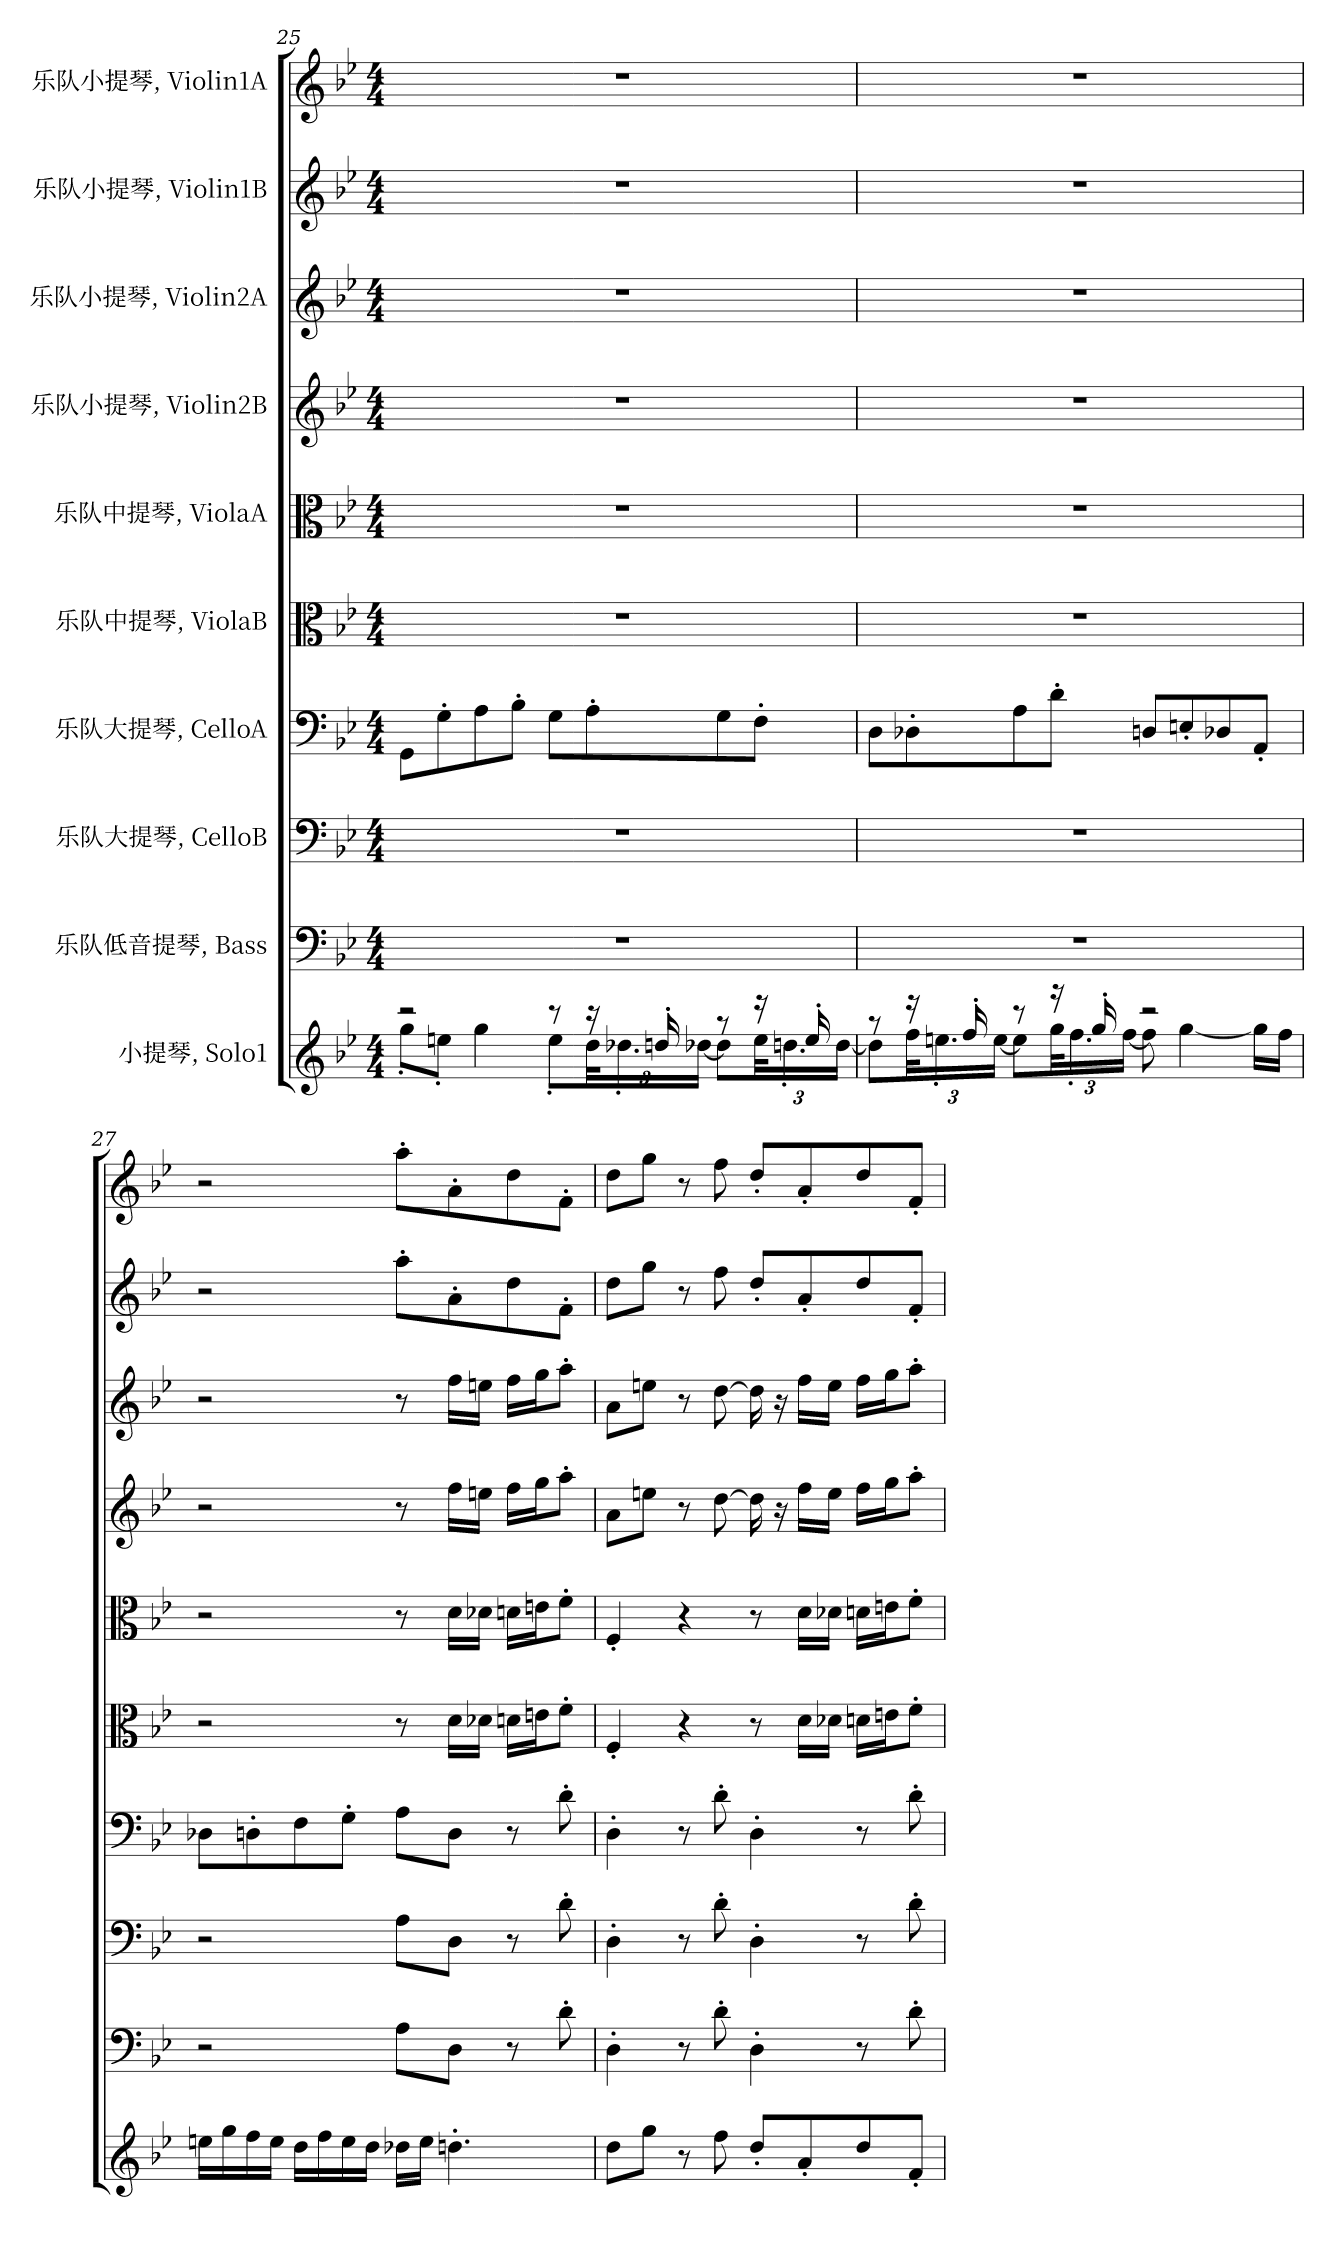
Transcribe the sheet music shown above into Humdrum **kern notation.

**kern	**kern	**kern	**kern	**kern	**kern	**kern	**kern	**kern	**kern
*part10	*part9	*part8	*part7	*part6	*part5	*part4	*part3	*part2	*part1
*staff10	*staff9	*staff8	*staff7	*staff6	*staff5	*staff4	*staff3	*staff2	*staff1
*I"小提琴, Solo1	*I"乐队低音提琴, Bass	*I"乐队大提琴, CelloB	*I"乐队大提琴, CelloA	*I"乐队中提琴, ViolaB	*I"乐队中提琴, ViolaA	*I"乐队小提琴, Violin2B	*I"乐队小提琴, Violin2A	*I"乐队小提琴, Violin1B	*I"乐队小提琴, Violin1A
!!LO:PB:g=z
*clefG2	*clefF4	*clefF4	*clefF4	*clefC3	*clefC3	*clefG2	*clefG2	*clefG2	*clefG2
*	*ITrd7c12	*	*	*	*	*	*	*	*
*k[b-e-]	*k[b-e-]	*k[b-e-]	*k[b-e-]	*k[b-e-]	*k[b-e-]	*k[b-e-]	*k[b-e-]	*k[b-e-]	*k[b-e-]
*M4/4	*M4/4	*M4/4	*M4/4	*M4/4	*M4/4	*M4/4	*M4/4	*M4/4	*M4/4
=25	=25	=25	=25	=25	=25	=25	=25	=25	=25
*^	*	*	*	*	*	*	*	*	*
2r	8gg'\L	1r	1r	8GG\L	1r	1r	1r	1r	1r	1r
.	8een'\J	.	.	8G'\	.	.	.	.	.	.
.	4gg\	.	.	8A\	.	.	.	.	.	.
.	.	.	.	8B-'\J	.	.	.	.	.	.
8r	8ee'\L	.	.	8G\L	.	.	.	.	.	.
*	*Xbrackettup	*	*	*	*	*	*	*	*	*
16r	48dd\KL	.	.	8A'\	.	.	.	.	.	.
.	24.dd-X'\	.	.	.	.	.	.	.	.	.
16ddn'/	.	.	.	.	.	.	.	.	.	.
.	[24dd-X\JJ	.	.	.	.	.	.	.	.	.
8r	8dd-\L]	.	.	8G\	.	.	.	.	.	.
16r	48ee\KL	.	.	8F'\J	.	.	.	.	.	.
.	24.ddn'\	.	.	.	.	.	.	.	.	.
16ee'/	.	.	.	.	.	.	.	.	.	.
.	[24dd\JJ	.	.	.	.	.	.	.	.	.
=26	=26	=26	=26	=26	=26	=26	=26	=26	=26	=26
8r	8dd\L]	1r	1r	8D\L	1r	1r	1r	1r	1r	1r
16r	48ff\KL	.	.	8D-X'\	.	.	.	.	.	.
.	24.een'\	.	.	.	.	.	.	.	.	.
16ff'/	.	.	.	.	.	.	.	.	.	.
.	[24ee\JJ	.	.	.	.	.	.	.	.	.
8r	8ee\L]	.	.	8A\	.	.	.	.	.	.
16r	48gg\KL	.	.	8d'\J	.	.	.	.	.	.
.	24.ff'\	.	.	.	.	.	.	.	.	.
16gg'/	.	.	.	.	.	.	.	.	.	.
.	[24ff\JJ	.	.	.	.	.	.	.	.	.
2r	8ff\]	.	.	8Dn/L	.	.	.	.	.	.
.	[4gg\	.	.	8En'/	.	.	.	.	.	.
.	.	.	.	8D-X/	.	.	.	.	.	.
.	16gg\LL]	.	.	8AA'/J	.	.	.	.	.	.
.	16ff\JJ	.	.	.	.	.	.	.	.	.
*v	*v	*	*	*	*	*	*	*	*	*
!!LO:PB:g=z
=27	=27	=27	=27	=27	=27	=27	=27	=27	=27
16een\LL	2r	2r	8D-X\L	2r	2r	2r	2r	2r	2r
16gg\	.	.	.	.	.	.	.	.	.
16ff\	.	.	8Dn'\	.	.	.	.	.	.
16ee\JJ	.	.	.	.	.	.	.	.	.
16dd\LL	.	.	8F\	.	.	.	.	.	.
16ff\	.	.	.	.	.	.	.	.	.
16ee\	.	.	8G'\J	.	.	.	.	.	.
16dd\JJ	.	.	.	.	.	.	.	.	.
16dd-X\LL	8AA\L	8A\L	8A\L	8r	8r	8r	8r	8aa'\L	8aa'\L
16ee\JJ	.	.	.	.	.	.	.	.	.
4.ddn'\	8DD\J	8D\J	8D\J	16d\LL	16d\LL	16ff\LL	16ff\LL	8a'\	8a'\
.	.	.	.	16d-X\JJ	16d-X\JJ	16een\JJ	16een\JJ	.	.
.	8r	8r	8r	16dn\LL	16dn\LL	16ff\LL	16ff\LL	8dd\	8dd\
.	.	.	.	16en\J	16en\J	16gg\J	16gg\J	.	.
.	8D'\	8d'\	8d'\	8f'\J	8f'\J	8aa'\J	8aa'\J	8f'\J	8f'\J
=28	=28	=28	=28	=28	=28	=28	=28	=28	=28
8dd\L	4DD'\	4D'\	4D'\	4F'/	4F'/	8a\L	8a\L	8dd\L	8dd\L
8gg\J	.	.	.	.	.	8een\J	8een\J	8gg\J	8gg\J
8r	8r	8r	8r	4r	4r	8r	8r	8r	8r
8ff\	8D'\	8d'\	8d'\	.	.	[8dd\	[8dd\	8ff\	8ff\
8dd'/L	4DD'\	4D'\	4D'\	8r	8r	16dd\]	16dd\]	8dd'/L	8dd'/L
.	.	.	.	.	.	16r	16r	.	.
8a'/	.	.	.	16d\LL	16d\LL	16ff\LL	16ff\LL	8a'/	8a'/
.	.	.	.	16d-X\JJ	16d-X\JJ	16ee\JJ	16ee\JJ	.	.
8dd/	8r	8r	8r	16dn\LL	16dn\LL	16ff\LL	16ff\LL	8dd/	8dd/
.	.	.	.	16en\J	16en\J	16gg\J	16gg\J	.	.
8f'/J	8D'\	8d'\	8d'\	8f'\J	8f'\J	8aa'\J	8aa'\J	8f'/J	8f'/J
=	=	=	=	=	=	=	=	=	=
*-	*-	*-	*-	*-	*-	*-	*-	*-	*-
